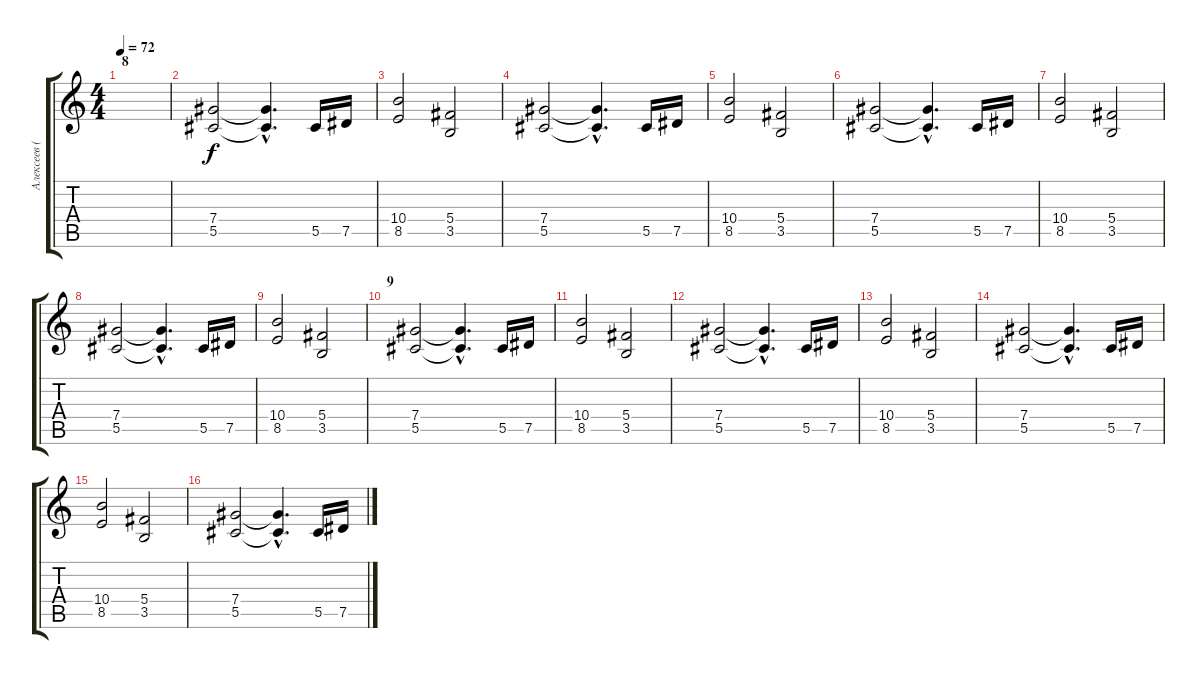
\track ("Алексеев (Rhythm)" "Алексеев (") {instrument distortionguitar}
\staff {score tabs}
\tuning (Eb4 Bb3 Gb3 Db3 Ab2 Eb2) {hide}
\ts (4 4)
\section ("" "8")
\tempo 72
\clef g2
\ks c
|
(7.4 5.5).2 (7.4{hac t} 5.5{hac t}).4{d} 5.5.16 7.5.16 |
(10.4 8.5).2 (5.4 3.5).2 |
(7.4 5.5).2 (7.4{hac t} 5.5{hac t}).4{d} 5.5.16 7.5.16 |
(10.4 8.5).2 (5.4 3.5).2 |
(7.4 5.5).2 (7.4{hac t} 5.5{hac t}).4{d} 5.5.16 7.5.16 |
(10.4 8.5).2 (5.4 3.5).2 |
(7.4 5.5).2 (7.4{hac t} 5.5{hac t}).4{d} 5.5.16 7.5.16 |
(10.4 8.5).2 (5.4 3.5).2 |
\section ("" "9")
(7.4 5.5).2 (7.4{hac t} 5.5{hac t}).4{d} 5.5.16 7.5.16 |
(10.4 8.5).2 (5.4 3.5).2 |
(7.4 5.5).2 (7.4{hac t} 5.5{hac t}).4{d} 5.5.16 7.5.16 |
(10.4 8.5).2 (5.4 3.5).2 |
(7.4 5.5).2 (7.4{hac t} 5.5{hac t}).4{d} 5.5.16 7.5.16 |
(10.4 8.5).2 (5.4 3.5).2 |
(7.4 5.5).2 (7.4{hac t} 5.5{hac t}).4{d} 5.5.16 7.5.16
